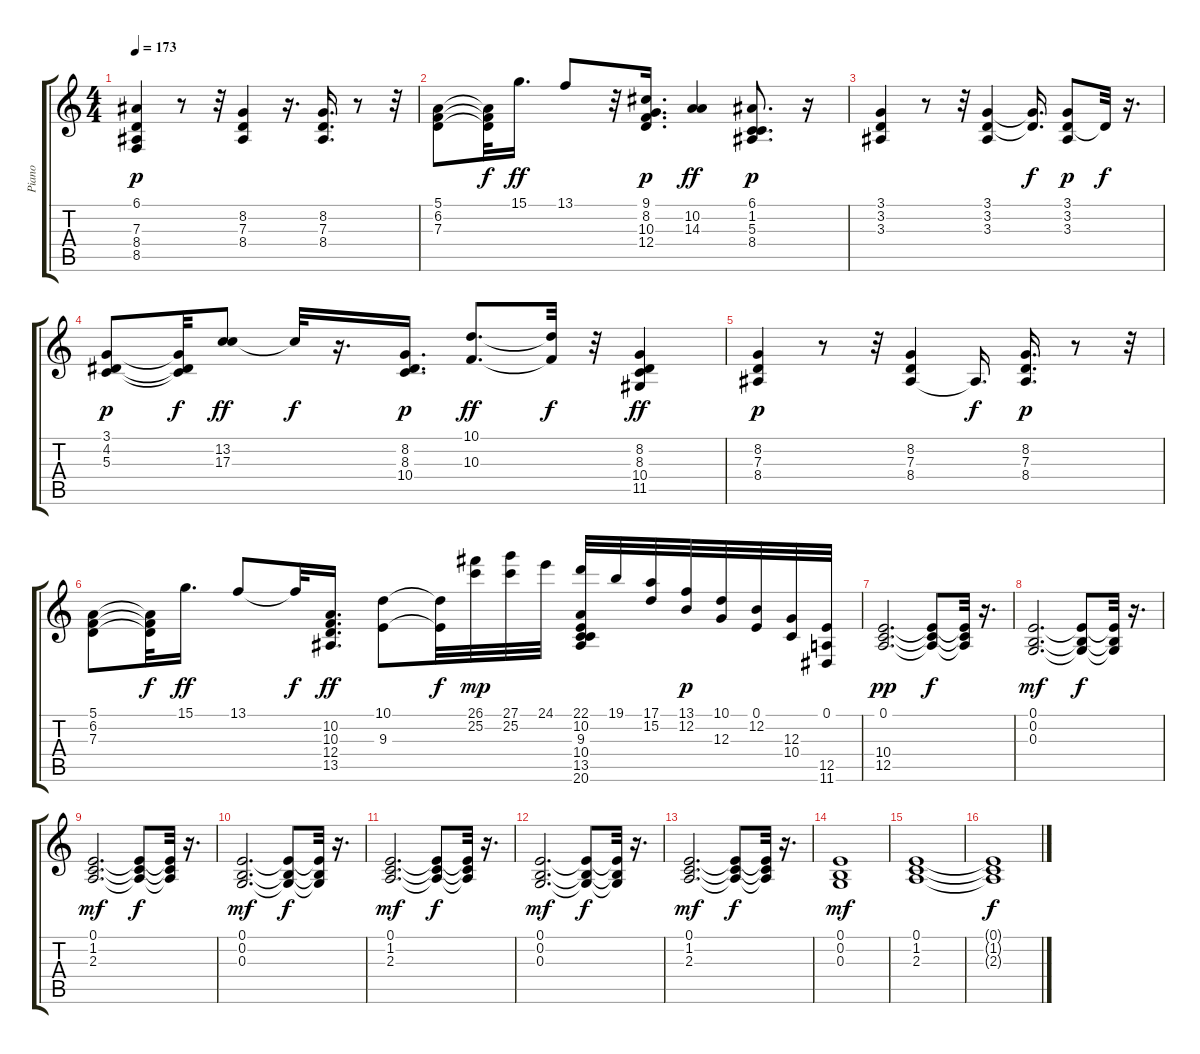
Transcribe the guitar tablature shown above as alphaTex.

\track ("Piano" "Piano") {instrument acousticgrandpiano}
\staff {score tabs}
\tuning (E4 B3 G3 D3 A2 E2) {hide}
\ts (4 4)
\tempo 173
\clef g2
\ks c
(6.1 7.3 8.4 8.5).4{dy p} r.8 r.32 (8.2 7.3 8.4).4 r.16{d} (8.2 7.3 8.4).16{d} r.8 r.32 |
(5.1 6.2 7.3).8 (5.1{t} 6.2{t} 7.3{t}).32{dy f} 15.1.16{d dy ff} 13.1.8 r.32 (9.1 8.2 10.3 12.4).16{d dy p} (10.2 14.3).4{dy ff} (6.1 1.2 5.3 8.4).8{d dy p} r.16 |
(3.1 3.2 3.3).4 r.8 r.32 (3.1 3.2 3.3).4 (3.1{t} 3.2{t}).16{d dy f} (3.1 3.2 3.3).8{dy p} 3.2{t}.32{dy f} r.16{d} |
(3.1 4.2 5.3).8{dy p} (3.1{t} 4.2{t} 5.3{t}).32{dy f} (13.2 17.3).8{dy ff} 13.2{t}.32{dy f} r.16{d} (8.2 8.3 10.4).16{d dy p} (10.1 10.3).8{d dy ff} (10.1{t} 10.3{t}).32{dy f} r.32 (8.2 8.3 10.4 11.5).4{dy ff} |
(8.2 7.3 8.4).4{dy p} r.8 r.32 (8.2 7.3 8.4).4 8.4{t}.16{d dy f} (8.2 7.3 8.4).16{d dy p} r.8 r.32 |
(5.1 6.2 7.3).8 (5.1{t} 6.2{t} 7.3{t}).32{dy f} 15.1.16{d dy ff} 13.1.8 13.1{t}.32{dy f} (10.2 10.3 12.4 13.5).16{d dy ff} (10.1 9.3).8 (10.1{t} 9.3{t}).32{dy f} (26.1 25.2).32{dy mp} (27.1 25.2).32 24.1.32 (22.1 10.2 9.3 10.4 13.5 20.6).32 19.1.32 (17.1 15.2).32 (13.1 12.2).32{dy p} (10.1 12.3).32 (0.1 12.2).32 (12.3 10.4).32 (0.1 12.5 11.6).32 |
(0.1 10.4 12.5).2{d dy pp} (0.1{t} 10.4{t} 12.5{t}).8{dy f} (0.1{t} 10.4{t} 12.5{t}).32 r.16{d} |
(0.1 0.2 0.3).2{d dy mf} (0.1{t} 0.2{t} 0.3{t}).8{dy f} (0.1{t} 0.2{t} 0.3{t}).32 r.16{d} |
(0.1 1.2 2.3).2{d dy mf} (0.1{t} 1.2{t} 2.3{t}).8{dy f} (0.1{t} 1.2{t} 2.3{t}).32 r.16{d} |
(0.1 0.2 0.3).2{d dy mf} (0.1{t} 0.2{t} 0.3{t}).8{dy f} (0.1{t} 0.2{t} 0.3{t}).32 r.16{d} |
(0.1 1.2 2.3).2{d dy mf} (0.1{t} 1.2{t} 2.3{t}).8{dy f} (0.1{t} 1.2{t} 2.3{t}).32 r.16{d} |
(0.1 0.2 0.3).2{d dy mf} (0.1{t} 0.2{t} 0.3{t}).8{dy f} (0.1{t} 0.2{t} 0.3{t}).32 r.16{d} |
(0.1 1.2 2.3).2{d dy mf} (0.1{t} 1.2{t} 2.3{t}).8{dy f} (0.1{t} 1.2{t} 2.3{t}).32 r.16{d} |
(0.1 0.2 0.3).1{dy mf} |
(0.1 1.2 2.3).1 |
(0.1{t} 1.2{t} 2.3{t}).1{dy f}
